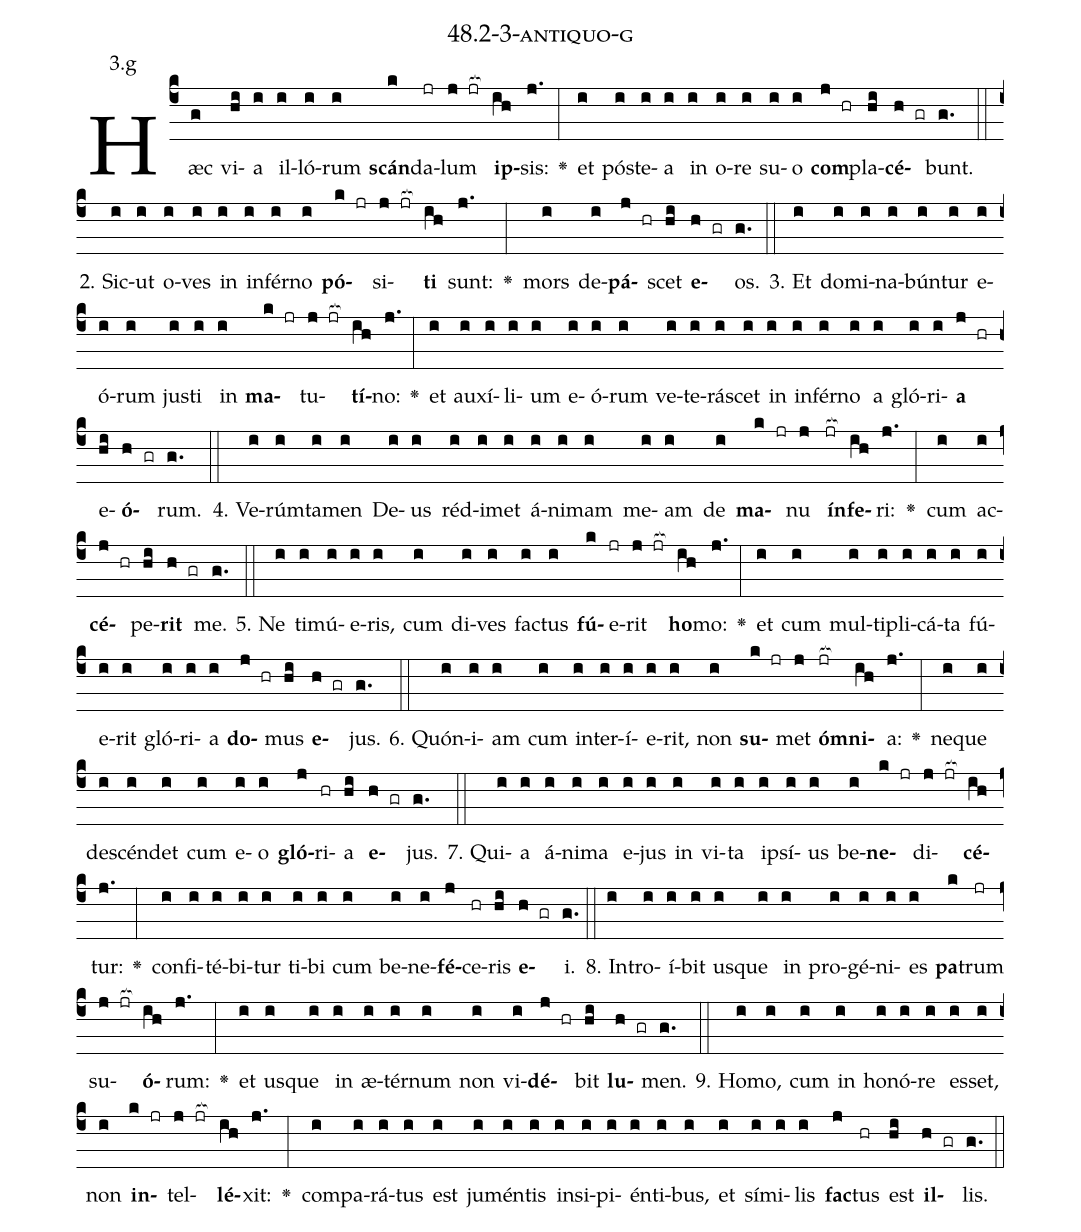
name: 48.2-3-antiquo-g;
annotation: 3.g;
%%
(c4)Hæc(g) vi(hi)a(i) il(i)ló(i)rum(i) <b>scán</b>(k)da(jr)lum(j jr[ocb:1{]) <b>ip</b>(ih[ocb:0}])sis:(j.) <v>\greheightstar</v>(:) et(i) póst(i)e(i)a(i) in(i) o(i)re(i) su(i)o(i) <b>com</b>(j hr)pla(hi)<b>cé</b>(h gr)bunt.(g.) (::)
2. Sic(i)ut(i) o(i)ves(i) in(i) in(i)fér(i)no(i) <b>pó</b>(k jr)si(j jr[ocb:1{])<b>ti</b>(ih[ocb:0}]) sunt:(j.) <v>\greheightstar</v>(:) mors(i) de(i)<b>pá</b>(j hr)scet(hi) <b>e</b>(h gr)os.(g.) (::)
3. Et(i) do(i)mi(i)na(i)bún(i)tur(i) e(i)ó(i)rum(i) jus(i)ti(i) in(i) <b>ma</b>(k jr)tu(j jr[ocb:1{])<b>tí</b>(ih[ocb:0}])no:(j.) <v>\greheightstar</v>(:) et(i) au(i)xí(i)li(i)um(i) e(i)ó(i)rum(i) ve(i)te(i)rá(i)scet(i) in(i) in(i)fér(i)no(i) a(i) gló(i)ri(i)<b>a</b>(j hr) e(hi)<b>ó</b>(h gr)rum.(g.) (::)
4. Ve(i)rúm(i)ta(i)men(i) De(i)us(i) réd(i)i(i)met(i) á(i)ni(i)mam(i) me(i)am(i) de(i) <b>ma</b>(k jr)nu(j) <b>ín</b>(jr[ocb:1{])<b>fe</b>(ih[ocb:0}])ri:(j.) <v>\greheightstar</v>(:) cum(i) ac(i)<b>cé</b>(j hr)pe(hi)<b>rit</b>(h gr) me.(g.) (::)
5. Ne(i) ti(i)mú(i)e(i)ris,(i) cum(i) di(i)ves(i) fac(i)tus(i) <b>fú</b>(k)e(jr)rit(j jr[ocb:1{]) <b>ho</b>(ih[ocb:0}])mo:(j.) <v>\greheightstar</v>(:) et(i) cum(i) mul(i)ti(i)pli(i)cá(i)ta(i) fú(i)e(i)rit(i) gló(i)ri(i)a(i) <b>do</b>(j hr)mus(hi) <b>e</b>(h gr)jus.(g.) (::)
6. Quón(i)i(i)am(i) cum(i) in(i)ter(i)í(i)e(i)rit,(i) non(i) <b>su</b>(k jr)met(j) <b>óm</b>(jr[ocb:1{])<b>ni</b>(ih[ocb:0}])a:(j.) <v>\greheightstar</v>(:) ne(i)que(i) de(i)scén(i)det(i) cum(i) e(i)o(i) <b>gló</b>(j)ri(hr)a(hi) <b>e</b>(h gr)jus.(g.) (::)
7. Qui(i)a(i) á(i)ni(i)ma(i) e(i)jus(i) in(i) vi(i)ta(i) ip(i)sí(i)us(i) be(i)<b>ne</b>(k jr)di(j jr[ocb:1{])<b>cé</b>(ih[ocb:0}])tur:(j.) <v>\greheightstar</v>(:) con(i)fi(i)té(i)bi(i)tur(i) ti(i)bi(i) cum(i) be(i)ne(i)<b>fé</b>(j)ce(hr)ris(hi) <b>e</b>(h gr)i.(g.) (::)
8. In(i)tro(i)í(i)bit(i) us(i)que(i) in(i) pro(i)gé(i)ni(i)es(i) <b>pa</b>(k)trum(jr) su(j jr[ocb:1{])<b>ó</b>(ih[ocb:0}])rum:(j.) <v>\greheightstar</v>(:) et(i) us(i)que(i) in(i) æ(i)tér(i)num(i) non(i) vi(i)<b>dé</b>(j hr)bit(hi) <b>lu</b>(h gr)men.(g.) (::)
9. Ho(i)mo,(i) cum(i) in(i) ho(i)nó(i)re(i) es(i)set,(i) non(i) <b>in</b>(k jr)tel(j jr[ocb:1{])<b>lé</b>(ih[ocb:0}])xit:(j.) <v>\greheightstar</v>(:) com(i)pa(i)rá(i)tus(i) est(i) ju(i)mén(i)tis(i) in(i)si(i)pi(i)én(i)ti(i)bus,(i) et(i) sí(i)mi(i)lis(i) <b>fac</b>(j)tus(hr) est(hi) <b>il</b>(h gr)lis.(g.) (::)
